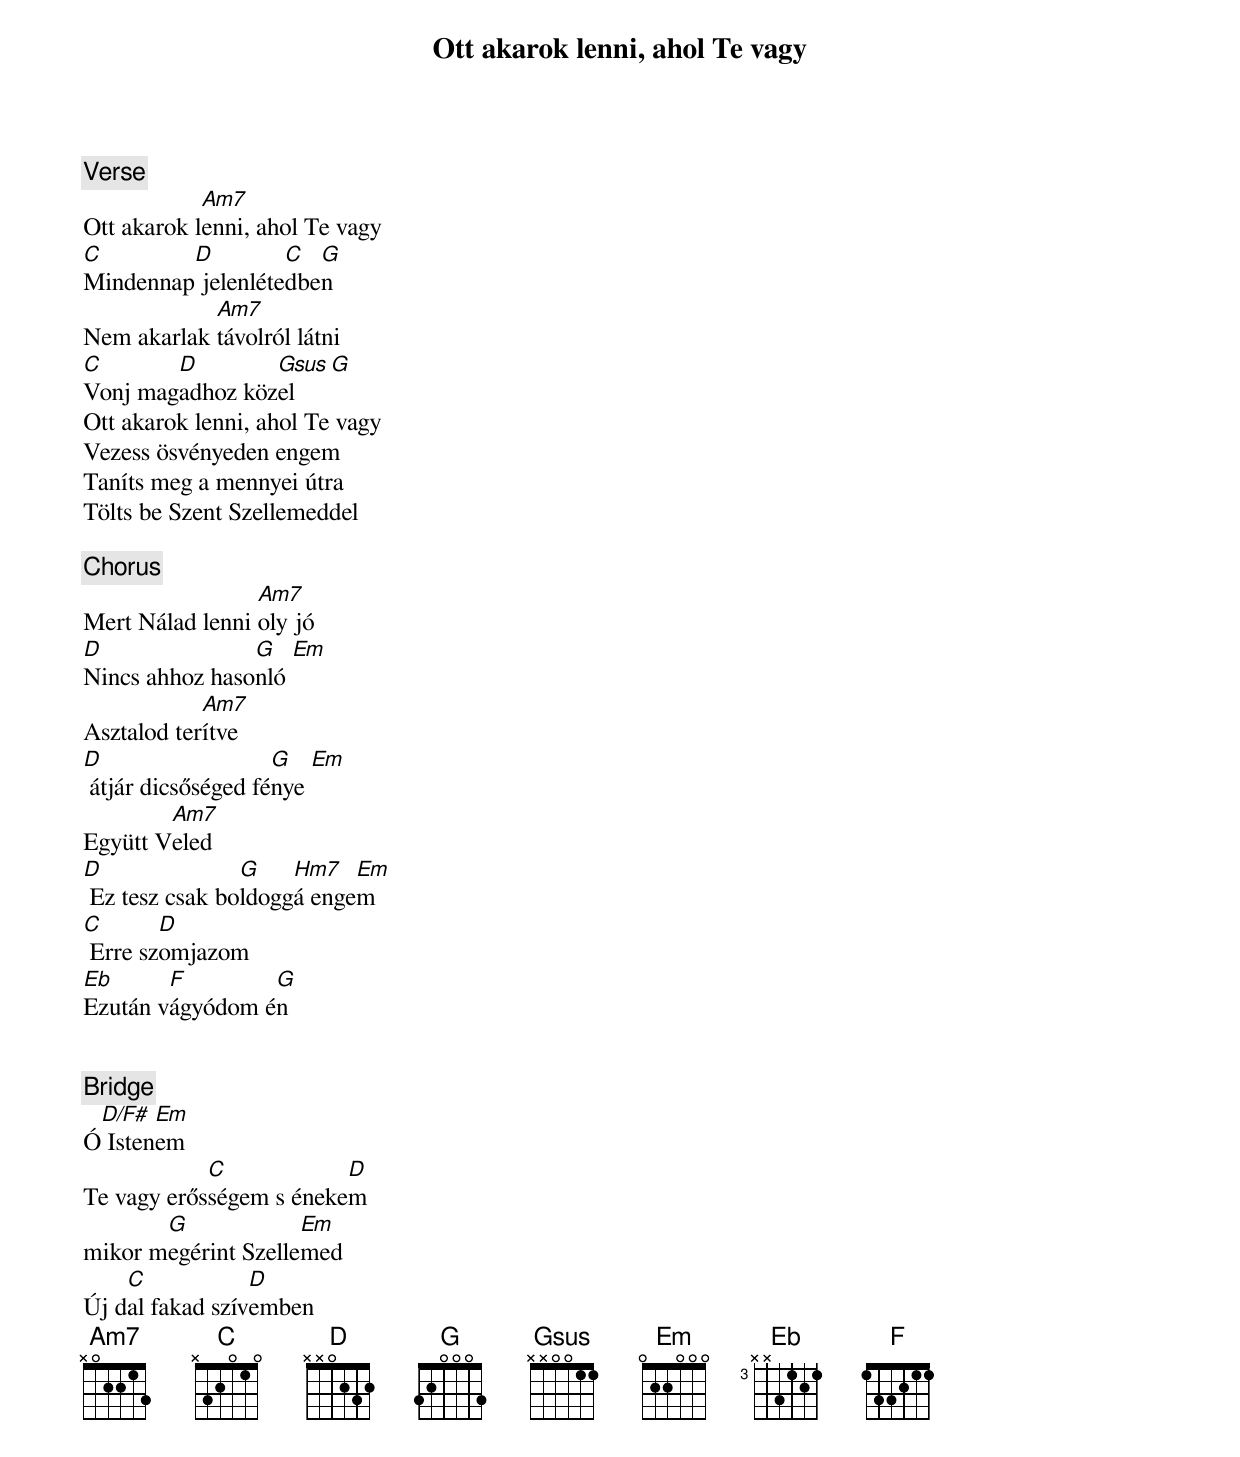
{title: Ott akarok lenni, ahol Te vagy}
{subtitle: }

{c: Verse}
Ott akarok l[Am7]enni, ahol Te vagy
[C]Mindennap[D] jelenléte[C]dbe[G]n
Nem akarlak [Am7]távolról látni
[C]Vonj mag[D]adhoz köz[Gsus]el [G]
Ott akarok lenni, ahol Te vagy
Vezess ösvényeden engem
Taníts meg a mennyei útra
Tölts be Szent Szellemeddel

{c: Chorus}
Mert Nálad lenni [Am7]oly jó
[D]Nincs ahhoz haso[G]nló [Em]
Asztalod ter[Am7]ítve
[D] átjár dicsőséged fé[G]nye [Em]
Együtt V[Am7]eled
[D] Ez tesz csak bo[G]ldogg[Hm7]á enge[Em]m
[C] Erre sz[D]omjazom
[Eb]Ezután v[F]ágyódom é[G]n


{c: Bridge}
Ó[D/F#] Isten[Em]em
Te vagy erős[C]ségem s éneke[D]m
mikor m[G]egérint Szelle[Em]med
Új d[C]al fakad szív[D]emben
